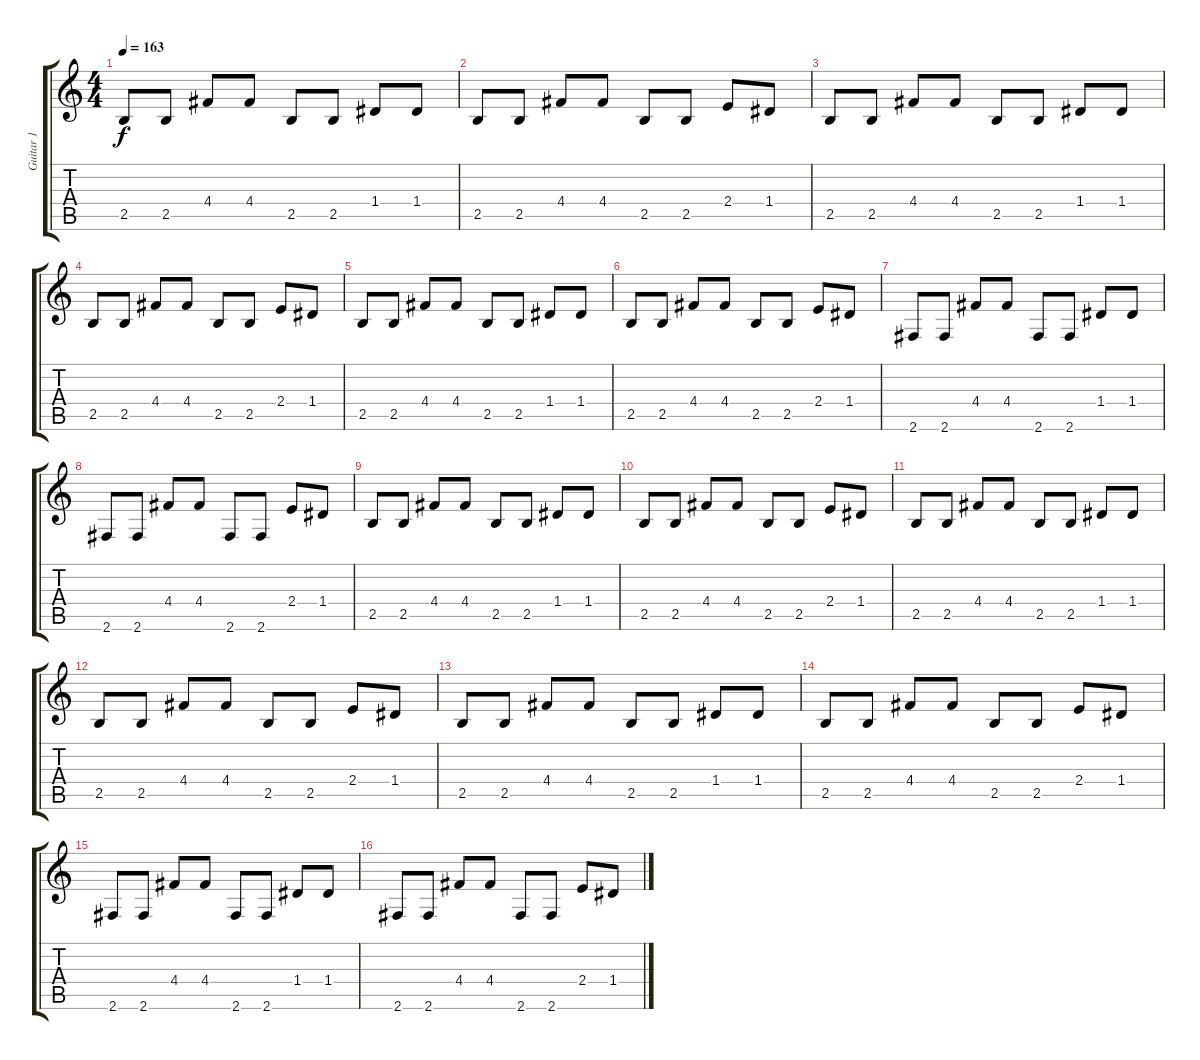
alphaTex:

\track ("Guitar 1" "Guitar 1") {instrument overdrivenguitar}
\staff {score tabs}
\tuning (E4 B3 G3 D3 A2 E2) {hide}
\ts (4 4)
\tempo 163
\clef g2
\ks c
2.5.8{dy f instrument overdrivenguitar} 2.5.8 4.4.8 4.4.8 2.5.8 2.5.8 1.4.8 1.4.8 |
2.5.8 2.5.8 4.4.8 4.4.8 2.5.8 2.5.8 2.4.8 1.4.8 |
2.5.8 2.5.8 4.4.8 4.4.8 2.5.8 2.5.8 1.4.8 1.4.8 |
2.5.8 2.5.8 4.4.8 4.4.8 2.5.8 2.5.8 2.4.8 1.4.8 |
2.5.8 2.5.8 4.4.8 4.4.8 2.5.8 2.5.8 1.4.8 1.4.8 |
2.5.8 2.5.8 4.4.8 4.4.8 2.5.8 2.5.8 2.4.8 1.4.8 |
2.6.8 2.6.8 4.4.8 4.4.8 2.6.8 2.6.8 1.4.8 1.4.8 |
2.6.8 2.6.8 4.4.8 4.4.8 2.6.8 2.6.8 2.4.8 1.4.8 |
2.5.8 2.5.8 4.4.8 4.4.8 2.5.8 2.5.8 1.4.8 1.4.8 |
2.5.8 2.5.8 4.4.8 4.4.8 2.5.8 2.5.8 2.4.8 1.4.8 |
2.5.8 2.5.8 4.4.8 4.4.8 2.5.8 2.5.8 1.4.8 1.4.8 |
2.5.8 2.5.8 4.4.8 4.4.8 2.5.8 2.5.8 2.4.8 1.4.8 |
2.5.8 2.5.8 4.4.8 4.4.8 2.5.8 2.5.8 1.4.8 1.4.8 |
2.5.8 2.5.8 4.4.8 4.4.8 2.5.8 2.5.8 2.4.8 1.4.8 |
2.6.8 2.6.8 4.4.8 4.4.8 2.6.8 2.6.8 1.4.8 1.4.8 |
2.6.8 2.6.8 4.4.8 4.4.8 2.6.8 2.6.8 2.4.8 1.4.8
